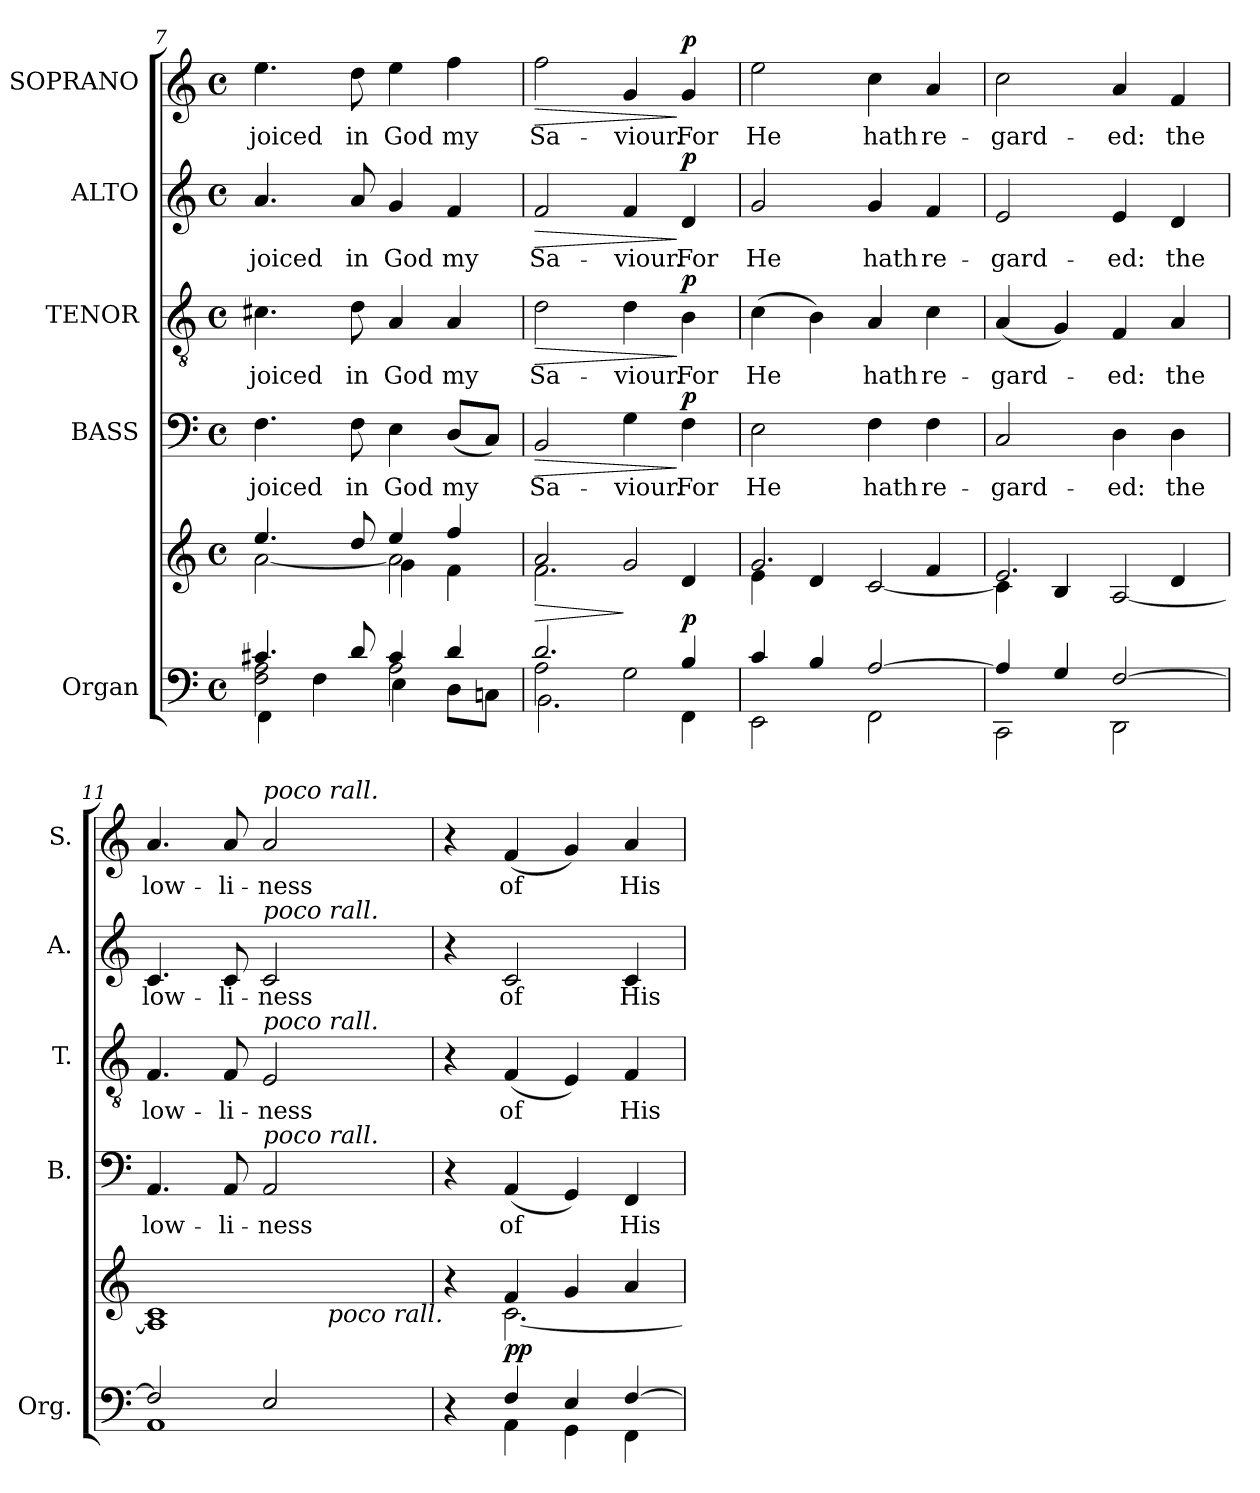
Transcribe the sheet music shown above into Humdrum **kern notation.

**kern	**kern	**dynam	**kern	**text	**dynam	**kern	**text	**dynam	**kern	**text	**dynam	**kern	**text	**dynam
*part5	*part5	*part5	*part4	*part4	*part4	*part3	*part3	*part3	*part2	*part2	*part2	*part1	*part1	*part1
*staff6	*staff5	*staff5/6	*staff4	*staff4	*staff4	*staff3	*staff3	*staff3	*staff2	*staff2	*staff2	*staff1	*staff1	*staff1
*I"Organ	*	*	*I"BASS	*	*	*I"TENOR	*	*	*I"ALTO	*	*	*I"SOPRANO	*	*
*I'Org.	*	*	*I'B.	*	*	*I'T.	*	*	*I'A.	*	*	*I'S.	*	*
*clefF4	*clefG2	*	*clefF4	*	*	*clefGv2	*	*	*clefG2	*	*	*clefG2	*	*
*	*	*	*	*	*	*ITrd7c12	*	*	*	*	*	*	*	*
*k[]	*k[]	*	*k[]	*	*	*k[]	*	*	*k[]	*	*	*k[]	*	*
*C:	*C:	*	*C:	*	*	*C:	*	*	*C:	*	*	*C:	*	*
*M4/4	*M4/4	*	*M4/4	*	*	*M4/4	*	*	*M4/4	*	*	*M4/4	*	*
*met(c)	*met(c)	*	*met(c)	*	*	*met(c)	*	*	*met(c)	*	*	*met(c)	*	*
=7	=7	=7	=7	=7	=7	=7	=7	=7	=7	=7	=7	=7	=7	=7
*^	*^	*	*	*	*	*	*	*	*	*	*	*	*	*
*	*^	*	*^	*	*	*	*	*	*	*	*	*	*	*	*	*
!	!	!	!	!	!	!	!	!LO:LY:b:color=#000000	!	!	!	!	!	!	!	!	!	!
!	!	!	!	!	!	!	!	!	!	!	!LO:LY:b:color=#000000	!	!	!	!	!	!	!
!	!	!	!	!	!	!	!	!	!	!	!	!	!	!LO:LY:b:color=#000000	!	!	!	!
!	!	!	!	!	!	!	!	!	!	!	!	!	!	!	!	!	!LO:LY:b:color=#000000	!
4.c#Xi/	2Fi\ 2Ai	4FFi\	4.eei/	[<2ai\	2ryy	.	4.Fi\	-joiced	.	4.C#Xi\	-joiced	.	4.ai/	-joiced	.	4.eei\	-joiced	.
.	.	4Fi\	.	.	.	.	.	.	.	.	.	.	.	.	.	.	.	.
!	!	!	!	!	!	!	!	!LO:LY:b:color=#000000	!	!	!	!	!	!	!	!	!	!
!	!	!	!	!	!	!	!	!	!	!	!LO:LY:b:color=#000000	!	!	!	!	!	!	!
!	!	!	!	!	!	!	!	!	!	!	!	!	!	!LO:LY:b:color=#000000	!	!	!	!
!	!	!	!	!	!	!	!	!	!	!	!	!	!	!	!	!	!LO:LY:b:color=#000000	!
8di/	.	.	8ddi/	.	.	.	8Fi\	in	.	8Di\	in	.	8ai/	in	.	8ddi\	in	.
!	!	!	!	!	!	!	!	!LO:LY:b:color=#000000	!	!	!	!	!	!	!	!	!	!
!	!	!	!	!	!	!	!	!	!	!	!LO:LY:b:color=#000000	!	!	!	!	!	!	!
!	!	!	!	!	!	!	!	!	!	!	!	!	!	!LO:LY:b:color=#000000	!	!	!	!
!	!	!	!	!	!	!	!	!	!	!	!	!	!	!	!	!	!LO:LY:b:color=#000000	!
4c#i/	2Ai\	4Ei\	4eei/	2ai\]	4gi\	.	4Ei\	God	.	4AAi/	God	.	4gi/	God	.	4eei\	God	.
!	!	!	!	!	!	!	!	!LO:LY:b:color=#000000	!	!	!	!	!	!	!	!	!	!
!	!	!	!	!	!	!	!	!	!	!	!LO:LY:b:color=#000000	!	!	!	!	!	!	!
!	!	!	!	!	!	!	!	!	!	!	!	!	!	!LO:LY:b:color=#000000	!	!	!	!
!	!	!	!	!	!	!	!	!	!	!	!	!	!	!	!	!	!LO:LY:b:color=#000000	!
4di/	.	8Di\L	4ffi/	.	4fi\	.	(8Di/L	my	.	4AAi/	my	.	4fi/	my	.	4ffi\	my	.
.	.	8Cni\J	.	.	.	.	8Ci/J)	.	.	.	.	.	.	.	.	.	.	.
*	*	*	*v	*v	*v	*	*	*	*	*	*	*	*	*	*	*	*	*
=8	=8	=8	=8	=8	=8	=8	=8	=8	=8	=8	=8	=8	=8	=8	=8	=8
!	!	!	!	!LO:HP:b	!	!	!	!	!	!	!	!	!	!	!	!
*	*	*	*^	*	*	*	*	*	*	*	*	*	*	*	*	*
!	!	!	!	!	!	!	!LO:LY:b:color=#000000	!LO:HP:b	!	!	!	!	!	!	!	!	!
!	!	!	!	!	!	!	!	!	!	!LO:LY:b:color=#000000	!LO:HP:b	!	!	!	!	!	!
!	!	!	!	!	!	!	!	!	!	!	!	!	!LO:LY:b:color=#000000	!LO:HP:b	!	!	!
!	!	!	!	!	!	!	!	!	!	!	!	!	!	!	!	!LO:LY:b:color=#000000	!LO:HP:b
2.di/	2Ai\	2.BBi\	2ai/	2.fi\	>	2BBi/	Sa-	>	2Di\	Sa-	>	2fi/	Sa-	>	2ffi\	Sa-	>
!	!	!	!	!	!	!	!LO:LY:b:color=#000000	!	!	!	!	!	!	!	!	!	!
!	!	!	!	!	!	!	!	!	!	!LO:LY:b:color=#000000	!	!	!	!	!	!	!
!	!	!	!	!	!	!	!	!	!	!	!	!	!LO:LY:b:color=#000000	!	!	!	!
!	!	!	!	!	!	!	!	!	!	!	!	!	!	!	!	!LO:LY:b:color=#000000	!
.	2Gi\	.	2gi/	.	]	4Gi\	-viour.	.	4Di\	-viour.	.	4fi/	-viour.	.	4gi/	-viour.	.
!	!	!	!	!	!	!	!LO:LY:b:color=#000000	!	!	!	!	!	!	!	!	!	!
!	!	!	!	!	!	!	!	!	!	!LO:LY:b:color=#000000	!	!	!	!	!	!	!
!	!	!	!	!	!	!	!	!	!	!	!	!	!LO:LY:b:color=#000000	!	!	!	!
!	!	!	!	!	!	!	!	!	!	!	!	!	!	!	!	!LO:LY:b:color=#000000	!
4Bi/	.	4FFi\	.	4di/	p	4Fi\	For	] p	4BBi\	For	] p	4di/	For	] p	4gi/	For	] p
*	*v	*v	*	*	*	*	*	*	*	*	*	*	*	*	*	*	*
=9	=9	=9	=9	=9	=9	=9	=9	=9	=9	=9	=9	=9	=9	=9	=9	=9
*	*^	*	*	*	*	*	*	*	*	*	*	*	*	*	*	*
!	!	!	!	!	!	!	!LO:LY:b:color=#000000	!	!	!	!	!	!	!	!	!	!
*	*v	*v	*	*	*	*	*	*	*	*	*	*	*	*	*	*	*
*	*^	*	*	*	*	*	*	*	*	*	*	*	*	*	*	*
!	!	!	!	!	!	!	!	!	!	!LO:LY:b:color=#000000	!	!	!	!	!	!	!
*	*v	*v	*	*	*	*	*	*	*	*	*	*	*	*	*	*	*
*	*^	*	*	*	*	*	*	*	*	*	*	*	*	*	*	*
!	!	!	!	!	!	!	!	!	!	!	!	!	!LO:LY:b:color=#000000	!	!	!	!
*	*v	*v	*	*	*	*	*	*	*	*	*	*	*	*	*	*	*
*	*^	*	*	*	*	*	*	*	*	*	*	*	*	*	*	*
!	!	!	!	!	!	!	!	!	!	!	!	!	!	!	!	!LO:LY:b:color=#000000	!
*	*v	*v	*	*	*	*	*	*	*	*	*	*	*	*	*	*	*
4ci/	2EEi\	2.gi/	4ei\	.	2Ei\	He	.	(4Ci\	He	.	2gi/	He	.	2eei\	He	.
4Bi/	.	.	4di/	.	.	.	.	4BBi\)	.	.	.	.	.	.	.	.
!	!	!	!	!	!	!LO:LY:b:color=#000000	!	!	!	!	!	!	!	!	!	!
!	!	!	!	!	!	!	!	!	!LO:LY:b:color=#000000	!	!	!	!	!	!	!
!	!	!	!	!	!	!	!	!	!	!	!	!LO:LY:b:color=#000000	!	!	!	!
!	!	!	!	!	!	!	!	!	!	!	!	!	!	!	!LO:LY:b:color=#000000	!
[>2Ai/	2FFi\	.	[<2ci/	.	4Fi\	hath	.	4AAi/	hath	.	4gi/	hath	.	4cci\	hath	.
!	!	!	!	!	!	!LO:LY:b:color=#000000	!	!	!	!	!	!	!	!	!	!
!	!	!	!	!	!	!	!	!	!LO:LY:b:color=#000000	!	!	!	!	!	!	!
!	!	!	!	!	!	!	!	!	!	!	!	!LO:LY:b:color=#000000	!	!	!	!
!	!	!	!	!	!	!	!	!	!	!	!	!	!	!	!LO:LY:b:color=#000000	!
.	.	4fi/	.	.	4Fi\	re-	.	4Ci\	re-	.	4fi/	re-	.	4ai/	re-	.
!!LO:LB:g=z
=10	=10	=10	=10	=10	=10	=10	=10	=10	=10	=10	=10	=10	=10	=10	=10	=10
!	!	!	!	!	!	!LO:LY:b:color=#000000	!	!	!	!	!	!	!	!	!	!
!	!	!	!	!	!	!	!	!	!LO:LY:b:color=#000000	!	!	!	!	!	!	!
!	!	!	!	!	!	!	!	!	!	!	!	!LO:LY:b:color=#000000	!	!	!	!
!	!	!	!	!	!	!	!	!	!	!	!	!	!	!	!LO:LY:b:color=#000000	!
4Ai/]	2CCi\	2.ei/	4ci\]	.	2Ci/	-gard-	.	(4AAi/	-gard-	.	2ei/	-gard-	.	2cci\	-gard-	.
4Gi/	.	.	4Bi/	.	.	.	.	4GGi/)	.	.	.	.	.	.	.	.
!	!	!	!	!	!	!LO:LY:b:color=#000000	!	!	!	!	!	!	!	!	!	!
!	!	!	!	!	!	!	!	!	!LO:LY:b:color=#000000	!	!	!	!	!	!	!
!	!	!	!	!	!	!	!	!	!	!	!	!LO:LY:b:color=#000000	!	!	!	!
!	!	!	!	!	!	!	!	!	!	!	!	!	!	!	!LO:LY:b:color=#000000	!
[>2Fi/	2DDi\	.	[<2Ai/	.	4Di\	-ed:	.	4FFi/	-ed:	.	4ei/	-ed:	.	4ai/	-ed:	.
!	!	!	!	!	!	!LO:LY:b:color=#000000	!	!	!	!	!	!	!	!	!	!
!	!	!	!	!	!	!	!	!	!LO:LY:b:color=#000000	!	!	!	!	!	!	!
!	!	!	!	!	!	!	!	!	!	!	!	!LO:LY:b:color=#000000	!	!	!	!
!	!	!	!	!	!	!	!	!	!	!	!	!	!	!	!LO:LY:b:color=#000000	!
.	.	4di/	.	.	4Di\	the	.	4AAi/	the	.	4di/	the	.	4fi/	the	.
=11	=11	=11	=11	=11	=11	=11	=11	=11	=11	=11	=11	=11	=11	=11	=11	=11
!	!	!	!	!	!	!LO:LY:b:color=#000000	!	!	!	!	!	!	!	!	!	!
!	!	!	!	!	!	!	!	!	!LO:LY:b:color=#000000	!	!	!	!	!	!	!
!	!	!	!	!	!	!	!	!	!	!	!	!LO:LY:b:color=#000000	!	!	!	!
!	!	!	!	!	!	!	!	!	!	!	!	!	!	!	!LO:LY:b:color=#000000	!
2Fi/]	1AAi	1Ai] 1ci	2ryy	.	4.AAi/	low-	.	4.FFi/	low-	.	4.ci/	low-	.	4.ai/	low-	.
!	!	!	!	!	!	!LO:LY:b:color=#000000	!	!	!	!	!	!	!	!	!	!
!	!	!	!	!	!	!	!	!	!LO:LY:b:color=#000000	!	!	!	!	!	!	!
!	!	!	!	!	!	!	!	!	!	!	!	!LO:LY:b:color=#000000	!	!	!	!
!	!	!	!	!	!	!	!	!	!	!	!	!	!	!	!LO:LY:b:color=#000000	!
.	.	.	.	.	8AAi/	-li-	.	8FFi/	-li-	.	8ci/	-li-	.	8ai/	-li-	.
!	!	!	!	!	!	!LO:LY:b:color=#000000	!	!	!	!	!	!	!	!	!	!
!	!	!	!	!	!	!	!	!	!LO:LY:b:color=#000000	!	!	!	!	!	!	!
!	!	!	!	!	!	!	!	!	!	!	!	!LO:LY:b:color=#000000	!	!	!	!
!	!	!	!	!	!	!	!	!	!	!	!	!	!	!LO:TX:a:i:t=poco rall.	!	!
!	!	!	!	!	!	!	!	!	!	!	!LO:TX:a:i:t=poco rall.	!	!	!	!	!
!	!	!	!	!	!	!	!	!LO:TX:a:i:t=poco rall.	!	!	!	!	!	!	!	!
!	!	!	!	!	!LO:TX:a:i:t=poco rall.	!	!	!	!	!	!	!	!	!	!	!
!	!	!	!	!	!	!	!	!	!	!	!	!	!	!	!LO:LY:b:color=#000000	!
2Ei/	.	.	16ryy	.	2AAi/	-ness	.	2EEi/	-ness	.	2ci/	-ness	.	2ai/	-ness	.
.	.	.	32ryy	.	.	.	.	.	.	.	.	.	.	.	.	.
.	.	.	64ryy	.	.	.	.	.	.	.	.	.	.	.	.	.
.	.	.	128ryy	.	.	.	.	.	.	.	.	.	.	.	.	.
.	.	.	512.ryy	.	.	.	.	.	.	.	.	.	.	.	.	.
!	!	!	!LO:TX:b:i:t=poco rall.	!	!	!	!	!	!	!	!	!	!	!	!	!
.	.	.	4ryy	.	.	.	.	.	.	.	.	.	.	.	.	.
.	.	.	8ryy	.	.	.	.	.	.	.	.	.	.	.	.	.
.	.	.	256ryy	.	.	.	.	.	.	.	.	.	.	.	.	.
.	.	.	1024ryy	.	.	.	.	.	.	.	.	.	.	.	.	.
=12	=12	=12	=12	=12	=12	=12	=12	=12	=12	=12	=12	=12	=12	=12	=12	=12
4r	4ryy	4r	4ryy	.	4r	.	.	4r	.	.	4r	.	.	4r	.	.
!	!	!	!	!	!	!LO:LY:b:color=#000000	!	!	!	!	!	!	!	!	!	!
!	!	!	!	!	!	!	!	!	!LO:LY:b:color=#000000	!	!	!	!	!	!	!
!	!	!	!	!	!	!	!	!	!	!	!	!LO:LY:b:color=#000000	!	!	!	!
!	!	!	!	!	!	!	!	!	!	!	!	!	!	!	!LO:LY:b:color=#000000	!
4Fi/	4AAi\	4fi/	[<2.ci\	pp	(4AAi/	of	.	(4FFi/	of	.	2ci/	of	.	(4fi/	of	.
4Ei/	4GGi\	4gi/	.	.	4GGi/)	.	.	4EEi/)	.	.	.	.	.	4gi/)	.	.
!	!	!	!	!	!	!LO:LY:b:color=#000000	!	!	!	!	!	!	!	!	!	!
!	!	!	!	!	!	!	!	!	!LO:LY:b:color=#000000	!	!	!	!	!	!	!
!	!	!	!	!	!	!	!	!	!	!	!	!LO:LY:b:color=#000000	!	!	!	!
!	!	!	!	!	!	!	!	!	!	!	!	!	!	!	!LO:LY:b:color=#000000	!
[>4Fi/	4FFi\	4ai/	.	.	4FFi/	His	.	4FFi/	His	.	4ci/	His	.	4ai/	His	.
*v	*v	*	*	*	*	*	*	*	*	*	*	*	*	*	*	*
*	*v	*v	*	*	*	*	*	*	*	*	*	*	*	*	*
=	=	=	=	=	=	=	=	=	=	=	=	=	=	=
*-	*-	*-	*-	*-	*-	*-	*-	*-	*-	*-	*-	*-	*-	*-
